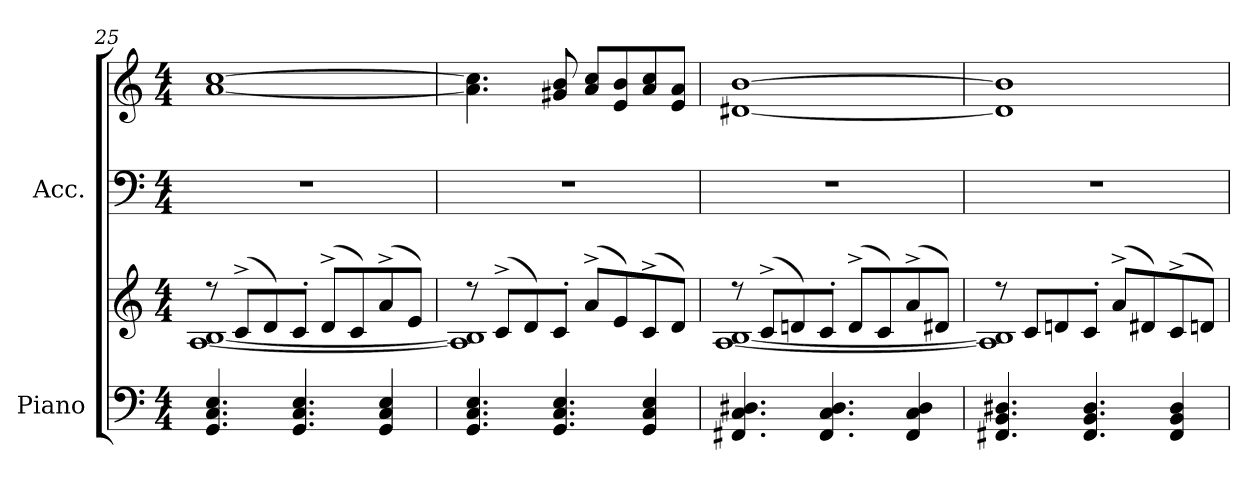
**kern	**kern	**kern	**kern
*part2	*part2	*part1	*part1
*staff4	*staff3	*staff2	*staff1
*I"Piano	*	*I"Acc.	*
*	*	*I'Acc	*
*clefF4	*clefG2	*clefF4	*clefG2
*k[]	*k[]	*k[]	*k[]
*M4/4	*M4/4	*M4/4	*M4/4
=25	=25	=25	=25
*	*^	*	*
4.GG/ 4.C/ 4.E/	8r	[1A [1B	1r	[1a [1cc
.	(>8c^/L	.	.	.
.	8d/)	.	.	.
4.GG/ 4.C/ 4.E/	8c'/J	.	.	.
.	(>8d^/L	.	.	.
.	8c/)	.	.	.
4GG/ 4C/ 4E/	(>8a^/	.	.	.
.	8e/J)	.	.	.
!!LO:PB:g=z
=26	=26	=26	=26	=26
4.GG/ 4.C/ 4.E/	8r	1A] 1B]	1r	4.a\] 4.cc\]
.	(>8c^/L	.	.	.
.	8d/)	.	.	.
4.GG/ 4.C/ 4.E/	8c'/J	.	.	8g#X/ 8b/
.	(>8a^/L	.	.	8a/ 8cc/L
.	8e/)	.	.	8e/ 8b/
4GG/ 4C/ 4E/	(>8c^/	.	.	8a/ 8cc/
.	8d/J)	.	.	8e/ 8a/J
=27	=27	=27	=27	=27
4.FF#X/ 4.C/ 4.D#X/	8r	[1A [1B	1r	[1d#X [1b
.	(>8c^/L	.	.	.
.	8dni/)	.	.	.
4.FF#/ 4.C/ 4.D#/	8c'/J	.	.	.
.	(>8d^/L	.	.	.
.	8c/)	.	.	.
4FF#/ 4C/ 4D#/	(>8a^/	.	.	.
.	8d#X/J)	.	.	.
=28	=28	=28	=28	=28
4.FF#X/ 4.BB/ 4.D#X/	8r	1A] 1B]	1r	1d#] 1b]
.	8c/L	.	.	.
.	8dni/	.	.	.
4.FF#/ 4.BB/ 4.D#/	8c'/J	.	.	.
.	(>8a^/L	.	.	.
.	8d#X/)	.	.	.
4FF#/ 4BB/ 4D#/	(>8c^/	.	.	.
.	8dn/J)	.	.	.
*	*v	*v	*	*
=	=	=	=
*-	*-	*-	*-
